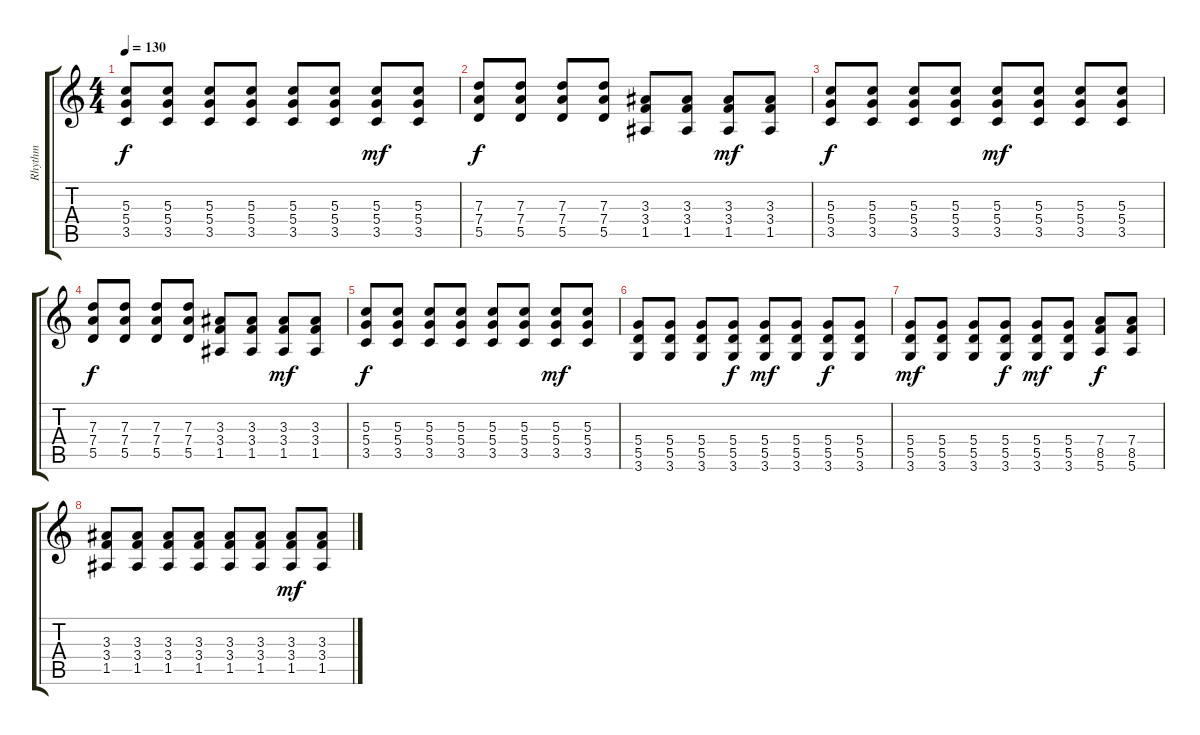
\track ("Rhythm" "Rhythm") {instrument distortionguitar}
\staff {score tabs}
\tuning (E4 B3 G3 D3 A2 E2) {hide}
\ts (4 4)
\tempo 130
\clef g2
\ks c
(5.3 5.4 3.5).8{dy f} (5.3 5.4 3.5).8 (5.3 5.4 3.5).8 (5.3 5.4 3.5).8 (5.3 5.4 3.5).8 (5.3 5.4 3.5).8 (5.3 5.4 3.5).8{dy mf} (5.3 5.4 3.5).8 |
(7.3 7.4 5.5).8{dy f} (7.3 7.4 5.5).8 (7.3 7.4 5.5).8 (7.3 7.4 5.5).8 (3.3 3.4 1.5).8 (3.3 3.4 1.5).8 (3.3 3.4 1.5).8{dy mf} (3.3 3.4 1.5).8 |
(5.3 5.4 3.5).8{dy f} (5.3 5.4 3.5).8 (5.3 5.4 3.5).8 (5.3 5.4 3.5).8 (5.3 5.4 3.5).8{dy mf} (5.3 5.4 3.5).8 (5.3 5.4 3.5).8 (5.3 5.4 3.5).8 |
(7.3 7.4 5.5).8{dy f} (7.3 7.4 5.5).8 (7.3 7.4 5.5).8 (7.3 7.4 5.5).8 (3.3 3.4 1.5).8 (3.3 3.4 1.5).8 (3.3 3.4 1.5).8{dy mf} (3.3 3.4 1.5).8 |
(5.3 5.4 3.5).8{dy f} (5.3 5.4 3.5).8 (5.3 5.4 3.5).8 (5.3 5.4 3.5).8 (5.3 5.4 3.5).8 (5.3 5.4 3.5).8 (5.3 5.4 3.5).8{dy mf} (5.3 5.4 3.5).8 |
(5.4 5.5 3.6).8 (5.4 5.5 3.6).8 (5.4 5.5 3.6).8 (5.4 5.5 3.6).8{dy f} (5.4 5.5 3.6).8{dy mf} (5.4 5.5 3.6).8 (5.4 5.5 3.6).8{dy f} (5.4 5.5 3.6).8 |
(5.4 5.5 3.6).8{dy mf} (5.4 5.5 3.6).8 (5.4 5.5 3.6).8 (5.4 5.5 3.6).8{dy f} (5.4 5.5 3.6).8{dy mf} (5.4 5.5 3.6).8 (7.4 8.5 5.6).8{dy f} (7.4 8.5 5.6).8 |
(3.3 3.4 1.5).8 (3.3 3.4 1.5).8 (3.3 3.4 1.5).8 (3.3 3.4 1.5).8 (3.3 3.4 1.5).8 (3.3 3.4 1.5).8 (3.3 3.4 1.5).8{dy mf} (3.3 3.4 1.5).8
